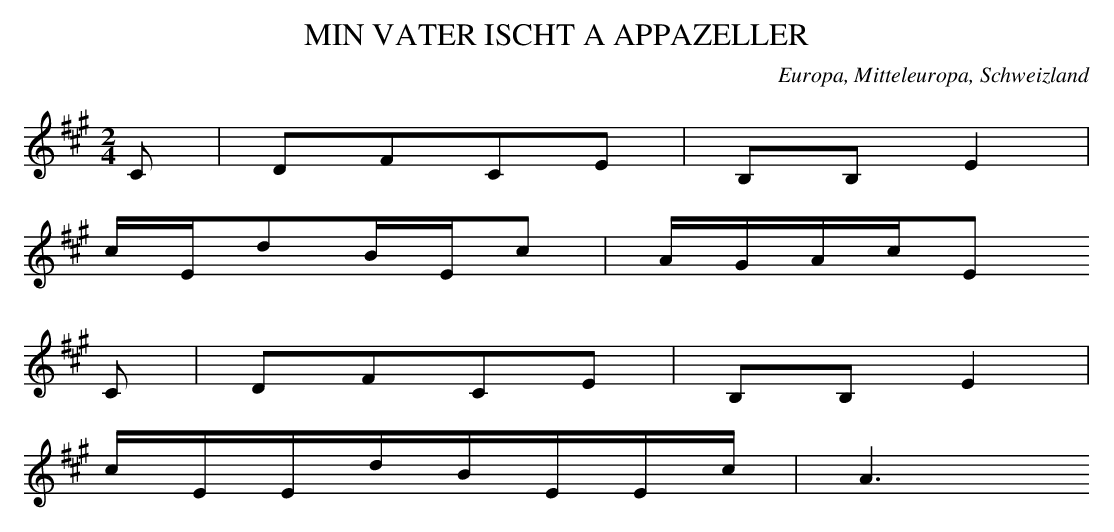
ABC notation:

X:1
T: MIN VATER ISCHT A APPAZELLER
O: Europa, Mitteleuropa, Schweizland
M: 2/4
L: 1/16
K: A
C2 | D2F2C2E2 | B,2B,2E4 |
cEd2BEc2 | AGAcE2
C2 | D2F2C2E2 | B,2B,2E4 |
cEEdBEEc | A6
